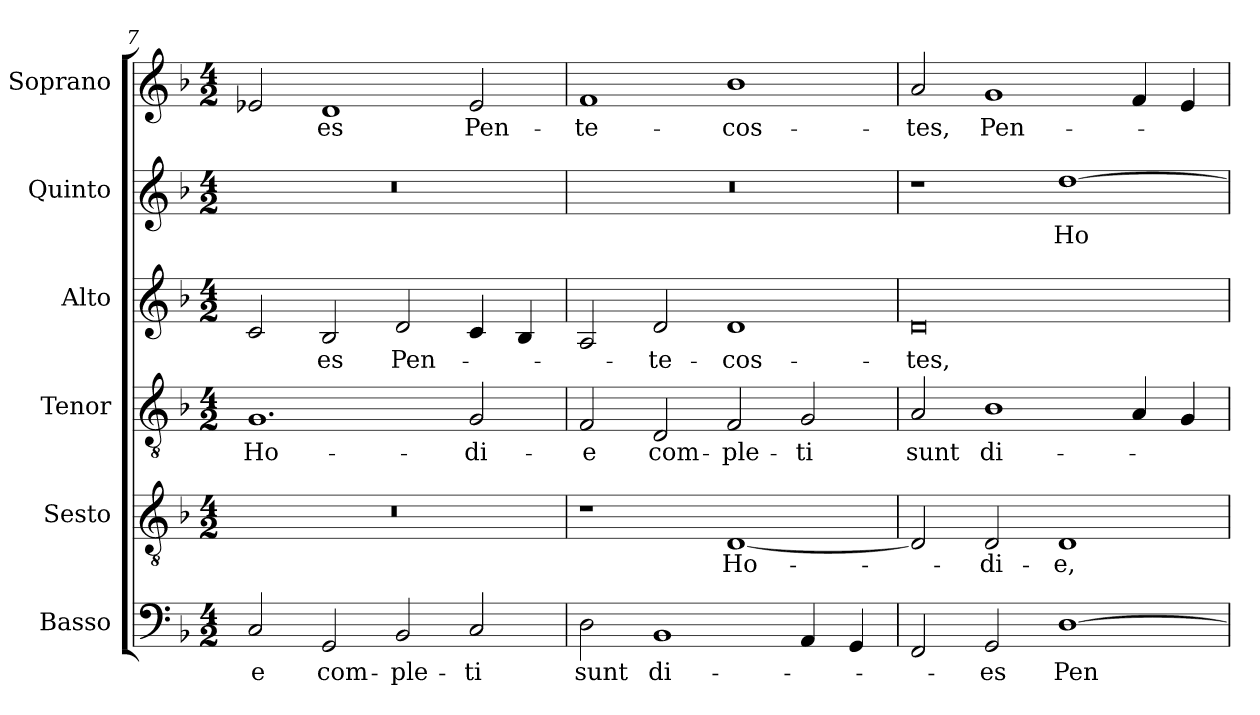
**kern	**text	**kern	**text	**kern	**text	**kern	**text	**kern	**text	**kern	**text
*part6	*part6	*part5	*part5	*part4	*part4	*part3	*part3	*part2	*part2	*part1	*part1
*staff6	*staff6	*staff5	*staff5	*staff4	*staff4	*staff3	*staff3	*staff2	*staff2	*staff1	*staff1
*I"Basso	*	*I"Sesto	*	*I"Tenor	*	*I"Alto	*	*I"Quinto	*	*I"Soprano	*
*I'B.	*	*I'Ss.	*	*I'T.	*	*I'A.	*	*I'Q.	*	*I'S.	*
*clefF4	*	*clefGv2	*	*clefGv2	*	*clefG2	*	*clefG2	*	*clefG2	*
*	*	*ITrd7c12	*	*ITrd7c12	*	*	*	*	*	*	*
*k[b-]	*	*k[b-]	*	*k[b-]	*	*k[b-]	*	*k[b-]	*	*k[b-]	*
*F:	*	*F:	*	*F:	*	*F:	*	*F:	*	*F:	*
*M4/2	*	*M4/2	*	*M4/2	*	*M4/2	*	*M4/2	*	*M4/2	*
=7	=7	=7	=7	=7	=7	=7	=7	=7	=7	=7	=7
!	!LO:LY:b:color=#000000	!LO:N:vis=1	!	!	!	!	!	!	!	!	!
!	!	!	!	!	!LO:LY:b:color=#000000	!	!	!LO:N:vis=1	!	!	!
2Ci/	-e	0r	.	1.GGi	Ho-	2ci/	.	0r	.	2e-Xi/	.
!	!LO:LY:b:color=#000000	!	!	!	!	!	!	!	!	!	!
!	!	!	!	!	!	!	!LO:LY:b:color=#000000	!	!	!	!
!	!	!	!	!	!	!	!	!	!	!	!LO:LY:b:color=#000000
2GGi/	com-	.	.	.	.	2B-i/	-es	.	.	1di	-es
!	!LO:LY:b:color=#000000	!	!	!	!	!	!	!	!	!	!
!	!	!	!	!	!	!	!LO:LY:b:color=#000000	!	!	!	!
2BB-i/	-ple-	.	.	.	.	2di/	Pen-	.	.	.	.
!	!LO:LY:b:color=#000000	!	!	!	!	!	!	!	!	!	!
!	!	!	!	!	!LO:LY:b:color=#000000	!	!	!	!	!	!
!	!	!	!	!	!	!	!	!	!	!	!LO:LY:b:color=#000000
2Ci/	-ti	.	.	2GGi/	-di-	4ci/	.	.	.	2e-i/	Pen-
.	.	.	.	.	.	4B-i/	.	.	.	.	.
=8	=8	=8	=8	=8	=8	=8	=8	=8	=8	=8	=8
!	!LO:LY:b:color=#000000	!	!	!	!	!	!	!	!	!	!
!	!	!	!	!	!LO:LY:b:color=#000000	!	!	!LO:N:vis=1	!	!	!
!	!	!	!	!	!	!	!	!	!	!	!LO:LY:b:color=#000000
2Di\	sunt	1r	.	2FFi/	-e	2Ai/	.	0r	.	1fi	-te-
!	!LO:LY:b:color=#000000	!	!	!	!	!	!	!	!	!	!
!	!	!	!	!	!LO:LY:b:color=#000000	!	!	!	!	!	!
!	!	!	!	!	!	!	!LO:LY:b:color=#000000	!	!	!	!
1BB-i	di-	.	.	2DDi/	com-	2di/	-te-	.	.	.	.
!	!	!	!LO:LY:b:color=#000000	!	!	!	!	!	!	!	!
!	!	!	!	!	!LO:LY:b:color=#000000	!	!	!	!	!	!
!	!	!	!	!	!	!	!LO:LY:b:color=#000000	!	!	!	!
!	!	!	!	!	!	!	!	!	!	!	!LO:LY:b:color=#000000
.	.	[1DDi	Ho-	2FFi/	-ple-	1di	-cos-	.	.	1b-i	-cos-
!	!	!	!	!	!LO:LY:b:color=#000000	!	!	!	!	!	!
4AAi/	.	.	.	2GGi/	-ti	.	.	.	.	.	.
4GGi/	.	.	.	.	.	.	.	.	.	.	.
!!LO:LB:g=z
=9	=9	=9	=9	=9	=9	=9	=9	=9	=9	=9	=9
!	!	!	!	!	!LO:LY:b:color=#000000	!	!	!	!	!	!
!	!	!	!	!	!	!	!LO:LY:b:color=#000000	!	!	!	!
!	!	!	!	!	!	!	!	!	!	!	!LO:LY:b:color=#000000
2FFi/	.	2DDi/]	.	2AAi/	sunt	0di	-tes,	1r	.	2ai/	-tes,
!	!LO:LY:b:color=#000000	!	!	!	!	!	!	!	!	!	!
!	!	!	!LO:LY:b:color=#000000	!	!	!	!	!	!	!	!
!	!	!	!	!	!LO:LY:b:color=#000000	!	!	!	!	!	!
!	!	!	!	!	!	!	!	!	!	!	!LO:LY:b:color=#000000
2GGi/	-es	2DDi/	-di-	1BB-i	di-	.	.	.	.	1gi	Pen-
!	!LO:LY:b:color=#000000	!	!	!	!	!	!	!	!	!	!
!	!	!	!LO:LY:b:color=#000000	!	!	!	!	!	!	!	!
!	!	!	!	!	!	!	!	!	!LO:LY:b:color=#000000	!	!
[1Di	Pen-	1DDi	-e,	.	.	.	.	[1ddi	Ho-	.	.
.	.	.	.	4AAi/	.	.	.	.	.	4fi/	.
.	.	.	.	4GGi/	.	.	.	.	.	4ei/	.
=	=	=	=	=	=	=	=	=	=	=	=
*-	*-	*-	*-	*-	*-	*-	*-	*-	*-	*-	*-
